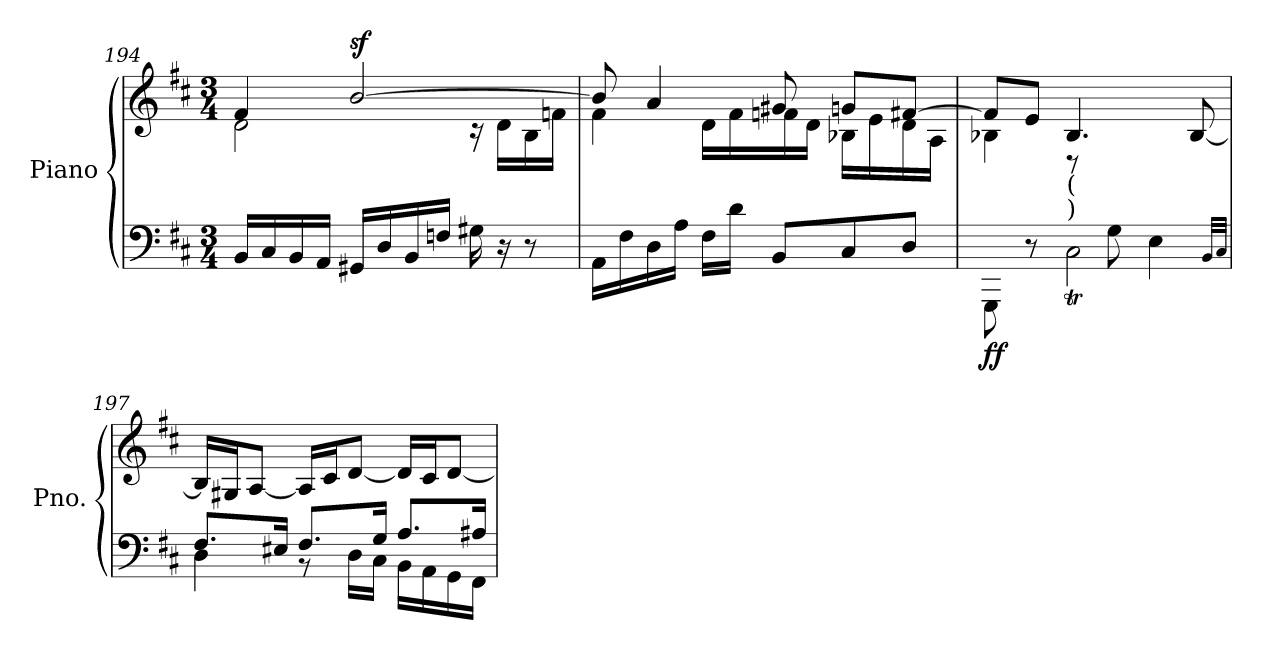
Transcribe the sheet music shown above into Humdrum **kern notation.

**kern	**kern	**dynam
*part1	*part1	*part1
*staff2	*staff1	*staff1/2
*I"Piano	*	*
*I'Pno.	*	*
*clefF4	*clefG2	*
*k[f#c#]	*k[f#c#]	*
*M3/4	*M3/4	*
=194	=194	=194
*	*^	*
16BB/LL	4f#/	2d\	.
16C#/	.	.	.
16BB/	.	.	.
16AA/JJ	.	.	.
!	!	!	!LO:DY:a
16GG#X/LL	[2b/	.	sf
16D/	.	.	.
16BB/	.	.	.
16Fn/JJ	.	.	.
16G#X\	.	16r	.
16r	.	16d\LL	.
8r	.	16B\	.
.	.	16fn\JJ	.
!!LO:LB:g=z	!!
=195	=195	=195	=195
16AA\LL	8b/]	4f#\	.
16F#\	.	.	.
16D\	4a/	.	.
16A\JJ	.	.	.
16F#\LL	.	16d\LL	.
16d\JJ	.	16f#\	.
8BB/L	8g#X/	16fn\	.
.	.	16d\JJ	.
8C#/	8gn/L	16B-X\LL	.
.	.	16e\	.
8D/J	[8f#X/J	16d\	.
.	.	16A\JJ	.
=196	=196	=196	=196
*^	*	*	*
!	!	!	!	!LO:DY:b=2
4.ryy	8GGG\	8f#/L]	4B-X\	ff
.	8r	8e/J	.	.
!	!	!LO:TX:b:t=(	!	!
!	!	!LO:TX:b:t=)	!	!
.	2C#t\	4.B-/	8r	.
8G\	.	.	4.ryy	.
4E\	.	.	.	.
.	.	[<8B-/	.	.
*	*	*v	*v	*
.	32qBB/LLL	.	.
.	32qC#/JJJ	.	.
!!LO:LB:g=z
=197	=197	=197	=197
8.F#/L	4D\	16B-/LL]	.
.	.	16G#X/J	.
.	.	[8A/J	.
16E#X/Jk	.	.	.
8.F#/L	8r	16A/LL]	.
.	.	16c#/J	.
.	16D\LL	[8d/J	.
16G/Jk	16C#\JJ	.	.
8.A/L	16BB\LL	16d/LL]	.
.	16AA\	16c#/J	.
.	16GG\	[8d/J	.
16A#X/Jk	16FF#\JJ	.	.
*v	*v	*	*
=	=	=
*-	*-	*-
